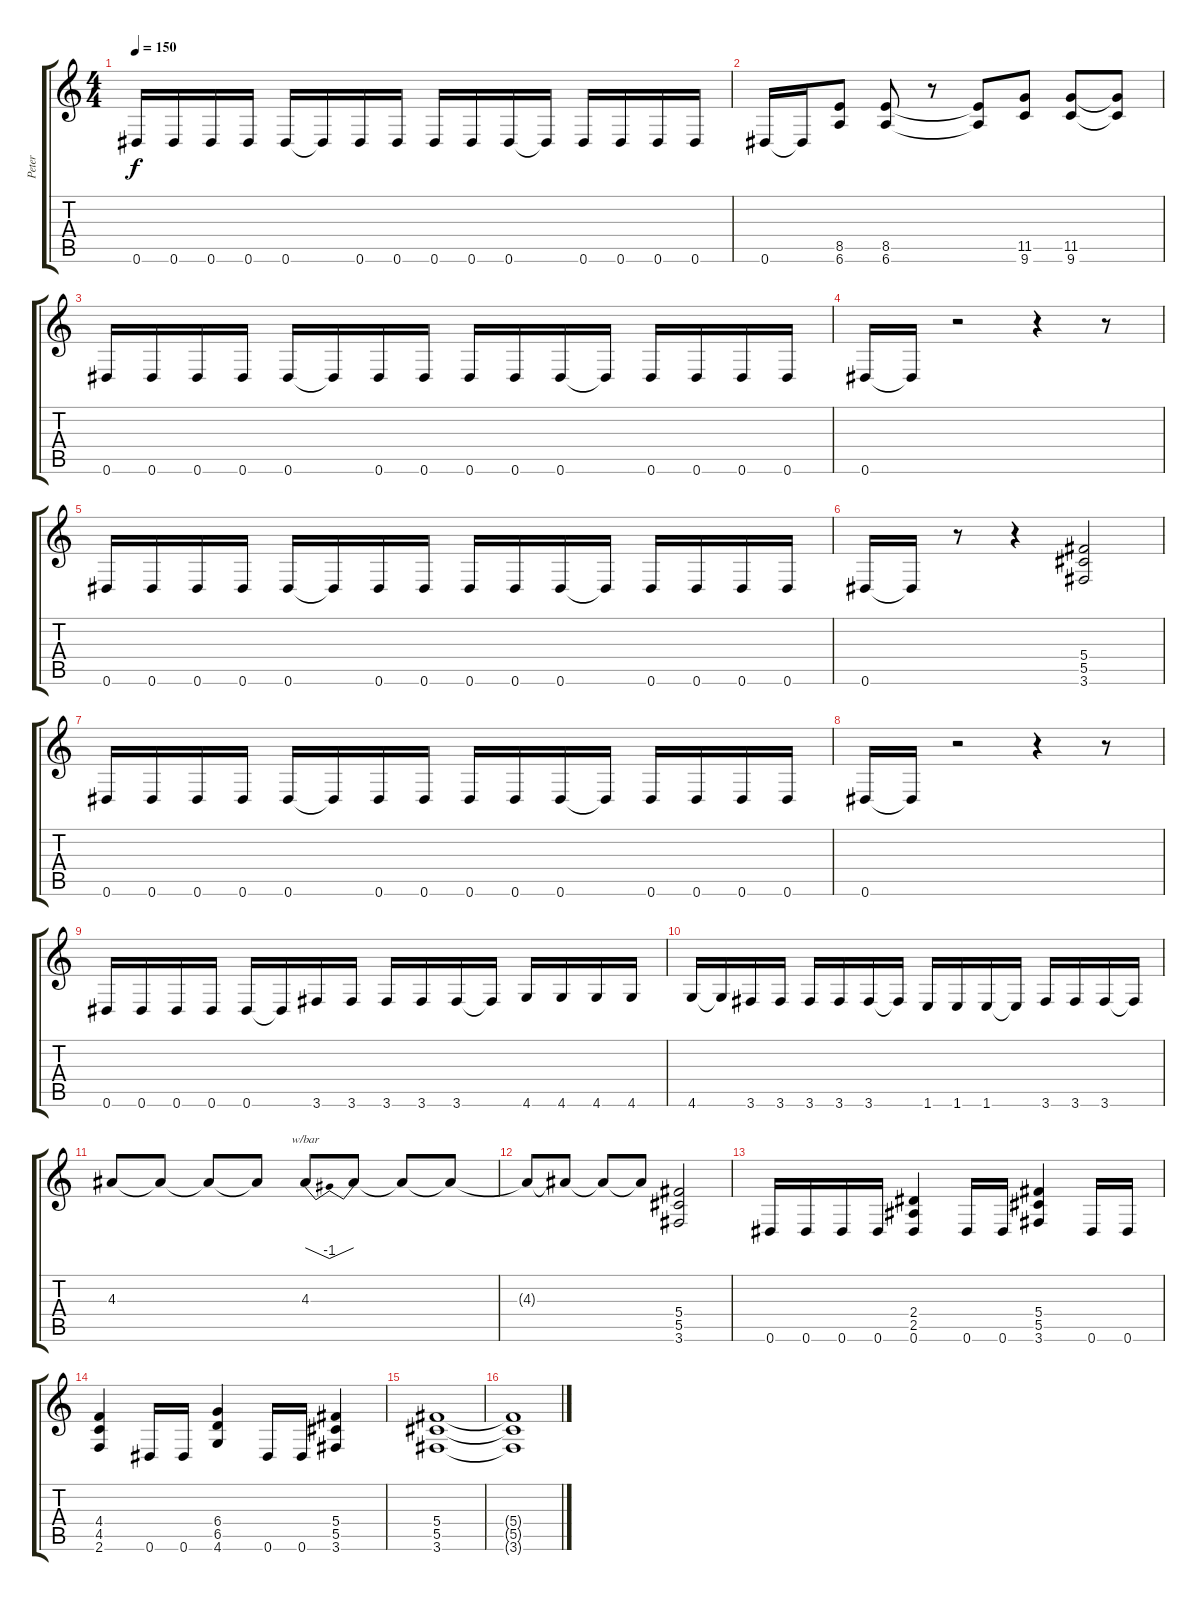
\track ("Peter" "Peter") {instrument distortionguitar}
\staff {score tabs}
\tuning (Eb4 Bb3 Gb3 Db3 Ab2 Eb2) {hide}
\ts (4 4)
\tempo 150
\clef g2
\ks c
0.6.16{dy f} 0.6.16 0.6.16 0.6.16 0.6.16 0.6{t}.16 0.6.16 0.6.16 0.6.16 0.6.16 0.6.16 0.6{t}.16 0.6.16 0.6.16 0.6.16 0.6.16 |
0.6.16 0.6{t}.16 (8.5 6.6).8 (8.5 6.6).8 r.8 (8.5{t} 6.6{t}).8 (11.5 9.6).8 (11.5 9.6).8 (11.5{t} 9.6{t}).8 |
0.6.16 0.6.16 0.6.16 0.6.16 0.6.16 0.6{t}.16 0.6.16 0.6.16 0.6.16 0.6.16 0.6.16 0.6{t}.16 0.6.16 0.6.16 0.6.16 0.6.16 |
0.6.16 0.6{t}.16 r.2 r.4 r.8 |
0.6.16 0.6.16 0.6.16 0.6.16 0.6.16 0.6{t}.16 0.6.16 0.6.16 0.6.16 0.6.16 0.6.16 0.6{t}.16 0.6.16 0.6.16 0.6.16 0.6.16 |
0.6.16 0.6{t}.16 r.8 r.4 (5.4 5.5 3.6).2 |
0.6.16 0.6.16 0.6.16 0.6.16 0.6.16 0.6{t}.16 0.6.16 0.6.16 0.6.16 0.6.16 0.6.16 0.6{t}.16 0.6.16 0.6.16 0.6.16 0.6.16 |
0.6.16 0.6{t}.16 r.2 r.4 r.8 |
0.6.16 0.6.16 0.6.16 0.6.16 0.6.16 0.6{t}.16 3.6.16 3.6.16 3.6.16 3.6.16 3.6.16 3.6{t}.16 4.6.16 4.6.16 4.6.16 4.6.16 |
4.6.16 4.6{t}.16 3.6.16 3.6.16 3.6.16 3.6.16 3.6.16 3.6{t}.16 1.6.16 1.6.16 1.6.16 1.6{t}.16 3.6.16 3.6.16 3.6.16 3.6{t}.16 |
4.3.8 4.3{t}.8 4.3{t}.8 4.3{t}.8 4.3.8{tbe (dip default 0 0 30 -4 60 0)} 4.3{t}.8 4.3{t}.8 4.3{t}.8 |
4.3{t}.8 4.3{t}.8 4.3{t}.8 4.3{t}.8 (5.4 5.5 3.6).2 |
0.6.16 0.6.16 0.6.16 0.6.16 (2.4 2.5 0.6).4 0.6.16 0.6.16 (5.4 5.5 3.6).4 0.6.16 0.6.16 |
(4.4 4.5 2.6).4 0.6.16 0.6.16 (6.4 6.5 4.6).4 0.6.16 0.6.16 (5.4 5.5 3.6).4 |
(5.4 5.5 3.6).1 |
(5.4{t} 5.5{t} 3.6{t}).1
